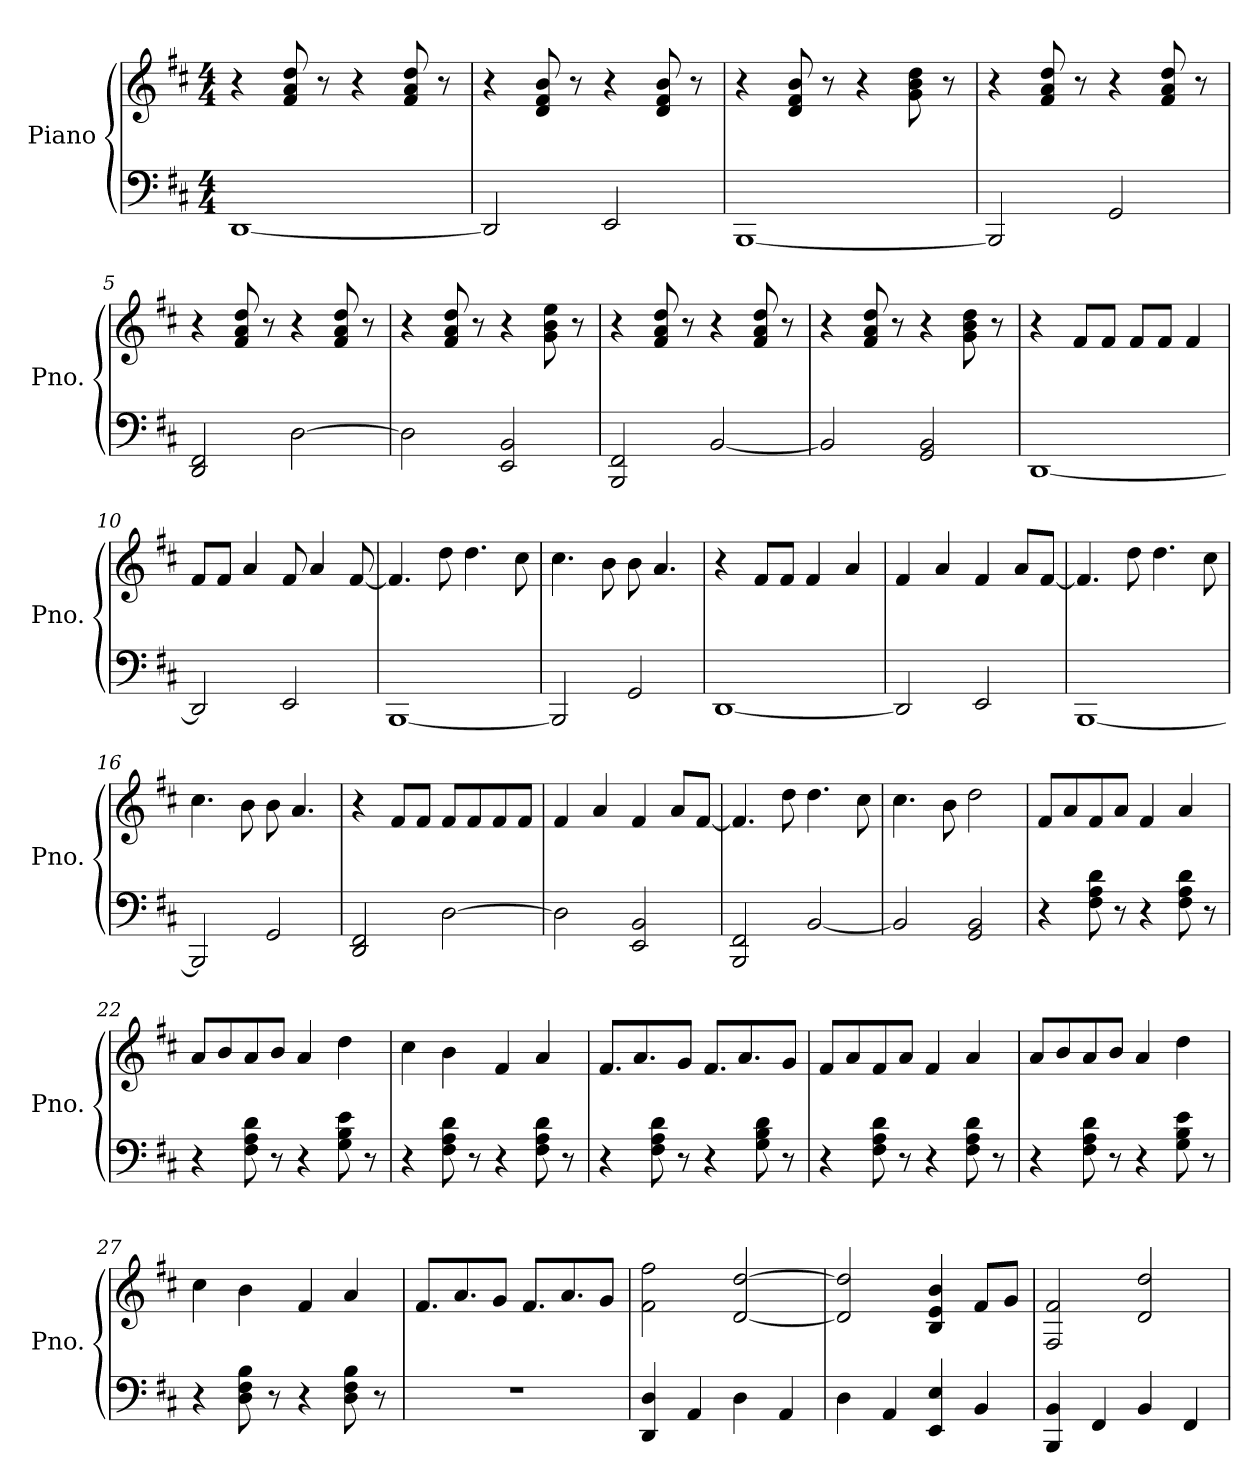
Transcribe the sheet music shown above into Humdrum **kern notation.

**kern	**kern
*part1	*part1
*staff2	*staff1
*I"Piano	*
*I'Pno.	*
*clefF4	*clefG2
*k[f#c#]	*k[f#c#]
*M4/4	*M4/4
=1	=1
[1DD	4r
.	8f#/ 8a/ 8dd/
.	8r
.	4r
.	8f#/ 8a/ 8dd/
.	8r
=2	=2
2DD/]	4r
.	8d/ 8f#/ 8b/
.	8r
2EE/	4r
.	8d/ 8f#/ 8b/
.	8r
=3	=3
[1BBB	4r
.	8d/ 8f#/ 8b/
.	8r
.	4r
.	8g\ 8b\ 8dd\
.	8r
=4	=4
2BBB/]	4r
.	8f#/ 8a/ 8dd/
.	8r
2GG/	4r
.	8f#/ 8a/ 8dd/
.	8r
=5	=5
2DD/ 2FF#/	4r
.	8f#/ 8a/ 8dd/
.	8r
[2D\	4r
.	8f#/ 8a/ 8dd/
.	8r
=6	=6
2D\]	4r
.	8f#/ 8a/ 8dd/
.	8r
2EE/ 2BB/	4r
.	8g\ 8b\ 8ee\
.	8r
!!LO:LB:g=z
=7	=7
2BBB/ 2FF#/	4r
.	8f#/ 8a/ 8dd/
.	8r
[2BB/	4r
.	8f#/ 8a/ 8dd/
.	8r
=8	=8
2BB/]	4r
.	8f#/ 8a/ 8dd/
.	8r
2GG/ 2BB/	4r
.	8g\ 8b\ 8dd\
.	8r
=9	=9
[1DD	4r
.	8f#/L
.	8f#/J
.	8f#/L
.	8f#/J
.	4f#/
=10	=10
2DD/]	8f#/L
.	8f#/J
.	4a/
2EE/	8f#/
.	4a/
.	[8f#/
=11	=11
[1BBB	4.f#/]
.	8dd\
.	4.dd\
.	8cc#\
=12	=12
2BBB/]	4.cc#\
.	8b\
2GG/	8b\
.	4.a/
!!LO:LB:g=z
=13	=13
[1DD	4r
.	8f#/L
.	8f#/J
.	4f#/
.	4a/
=14	=14
2DD/]	4f#/
.	4a/
2EE/	4f#/
.	8a/L
.	[8f#/J
=15	=15
[1BBB	4.f#/]
.	8dd\
.	4.dd\
.	8cc#\
=16	=16
2BBB/]	4.cc#\
.	8b\
2GG/	8b\
.	4.a/
=17	=17
2DD/ 2FF#/	4r
.	8f#/L
.	8f#/J
[2D\	8f#/L
.	8f#/
.	8f#/
.	8f#/J
=18	=18
2D\]	4f#/
.	4a/
2EE/ 2BB/	4f#/
.	8a/L
.	[8f#/J
=19	=19
2BBB/ 2FF#/	4.f#/]
.	8dd\
[2BB/	4.dd\
.	8cc#\
!!LO:LB:g=z
=20	=20
2BB/]	4.cc#\
.	8b\
2GG/ 2BB/	2dd\
=21	=21
4r	8f#/L
.	8a/
8F#\ 8A\ 8d\	8f#/
8r	8a/J
4r	4f#/
8F#\ 8A\ 8d\	4a/
8r	.
=22	=22
4r	8a/L
.	8b/
8F#\ 8A\ 8d\	8a/
8r	8b/J
4r	4a/
8G\ 8B\ 8e\	4dd\
8r	.
=23	=23
4r	4cc#\
8F#\ 8A\ 8d\	4b\
8r	.
4r	4f#/
8F#\ 8A\ 8d\	4a/
8r	.
=24	=24
4r	8.f#/L
.	8.a/
8F#\ 8A\ 8d\	.
8r	8g/J
4r	8.f#/L
.	8.a/
8G\ 8B\ 8d\	.
8r	8g/J
=25	=25
4r	8f#/L
.	8a/
8F#\ 8A\ 8d\	8f#/
8r	8a/J
4r	4f#/
8F#\ 8A\ 8d\	4a/
8r	.
!!LO:LB:g=z
=26	=26
4r	8a/L
.	8b/
8F#\ 8A\ 8d\	8a/
8r	8b/J
4r	4a/
8G\ 8B\ 8e\	4dd\
8r	.
=27	=27
4r	4cc#\
8D\ 8F#\ 8B\	4b\
8r	.
4r	4f#/
8D\ 8F#\ 8B\	4a/
8r	.
=28	=28
1r	8.f#/L
.	8.a/
.	8g/J
.	8.f#/L
.	8.a/
.	8g/J
=29	=29
4DD/ 4D/	2f#\ 2ff#\
4AA/	.
4D\	[2d/ [2dd/
4AA/	.
=30	=30
4D\	2d/] 2dd/]
4AA/	.
4EE/ 4E/	4B/ 4e/ 4b/
4BB/	8f#/L
.	8g/J
=31	=31
4BBB/ 4BB/	2F#/ 2f#/
4FF#/	.
4BB/	2d/ 2dd/
4FF#/	.
=	=
*-	*-
